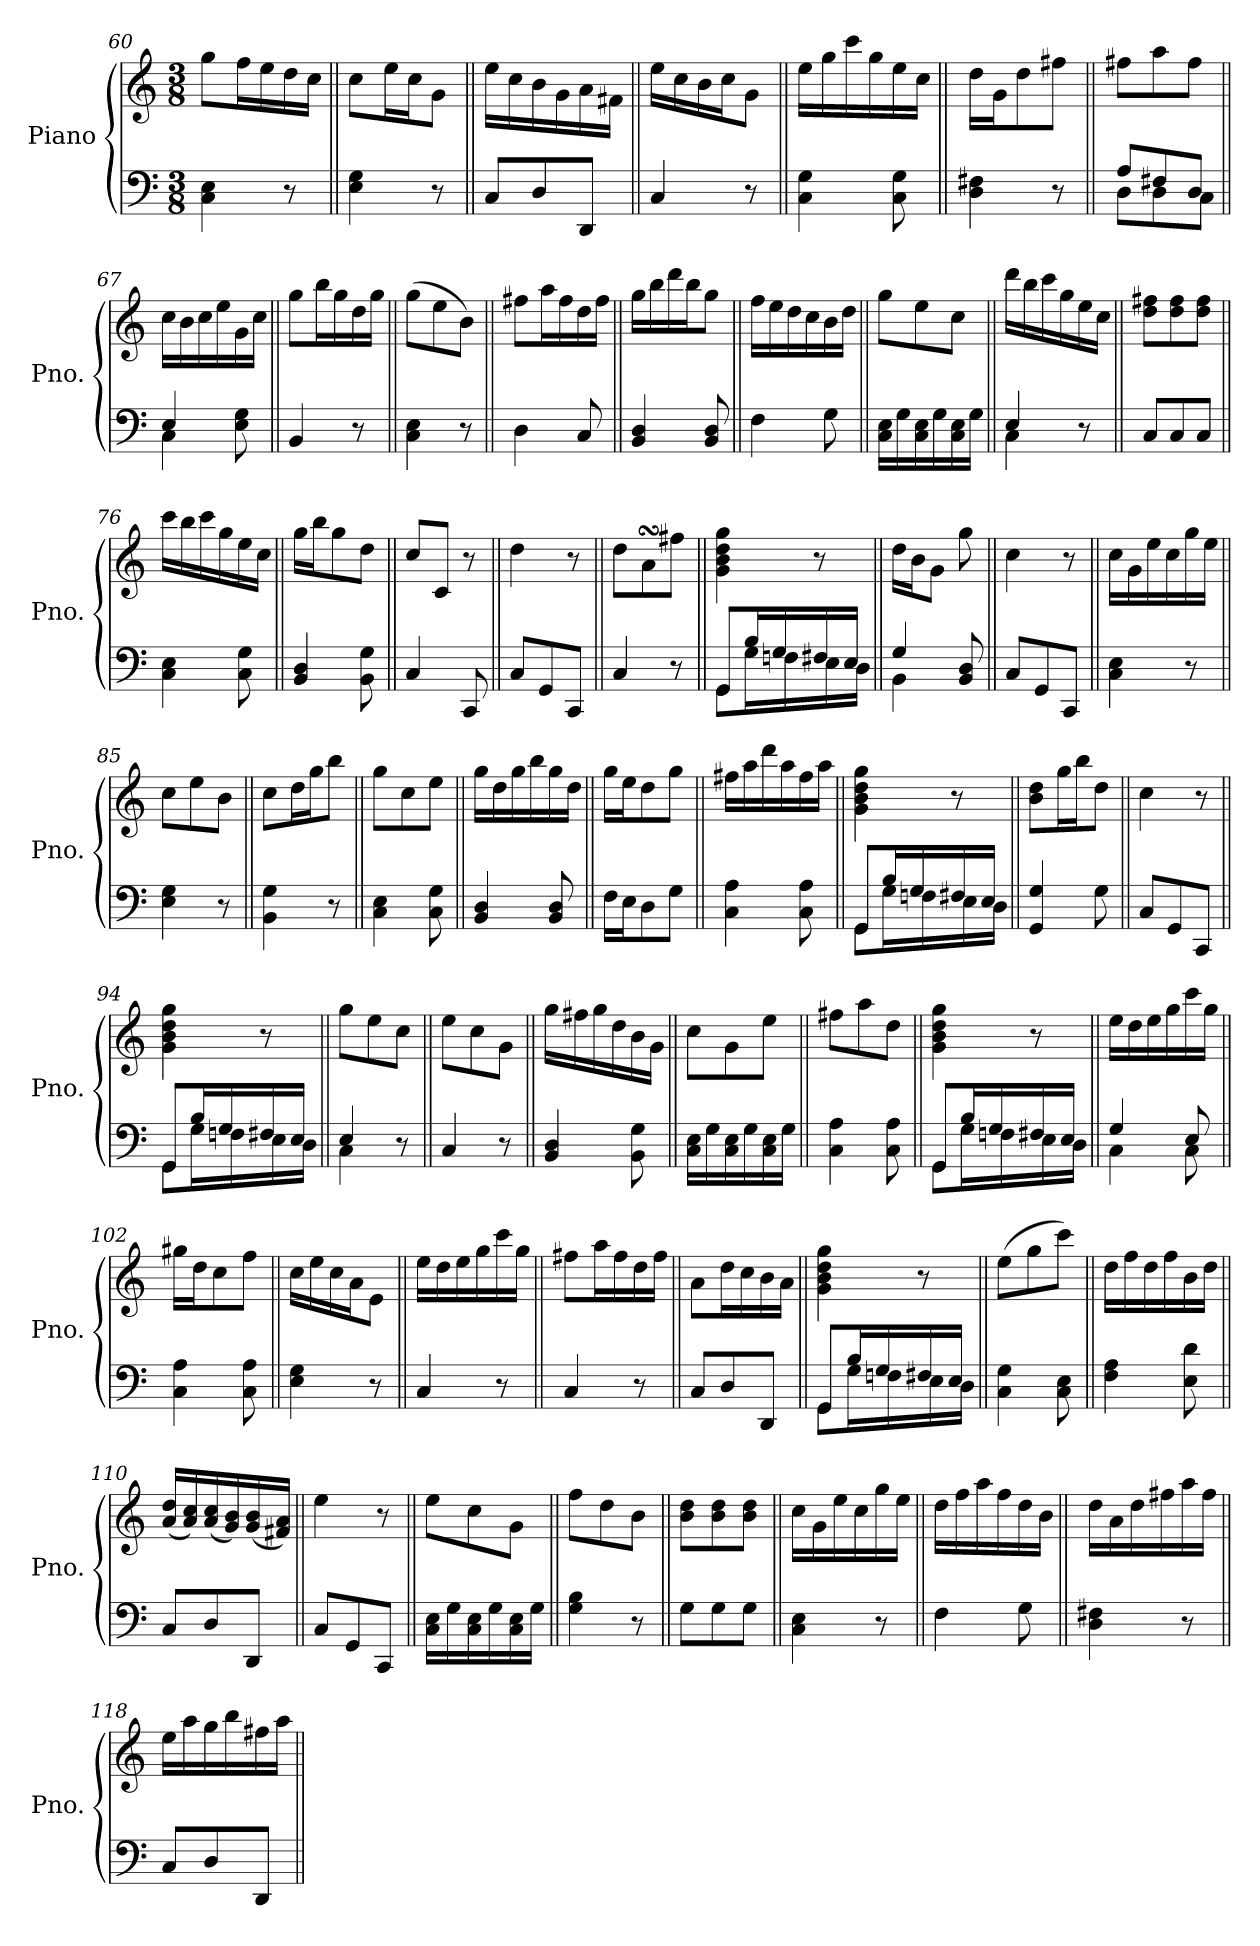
**kern	**kern
*part1	*part1
*staff2	*staff1
*I"Piano	*
*I'Pno.	*
*clefF4	*clefG2
*k[]	*k[]
*M3/8	*M3/8
=60	=60
4C\ 4E\	8gg\L
.	16ff\L
.	16ee\
8r	16dd\
.	16cc\JJ
=61||	=61||
4E\ 4G\	8cc\L
.	16ee\L
.	16cc\J
8r	8g\J
=62||	=62||
8C/L	16ee\LL
.	16cc\
8D/	16b\
.	16g\
8DD/J	16a\
.	16f#X\JJ
=63||	=63||
4C/	16ee\LL
.	16cc\
.	16b\
.	16cc\J
8r	8g\J
=64||	=64||
4C\ 4G\	16ee\LL
.	16gg\
.	16ccc\
.	16gg\
8C\ 8G\	16ee\
.	16cc\JJ
=65||	=65||
4D\ 4F#X\	16dd\LL
.	16g\J
.	8dd\
8r	8ff#X\J
=66||	=66||
*^	*
8A/L	8D\L	8ff#X\L
8F#X/	8D\	8aa\
8D/J	8C\J	8ff#\J
=67||	=67||	=67||
4E/	4C\	16cc\LL
.	.	16b\
.	.	16cc\
.	.	16ee\
8E\ 8G\	8ryy	16g\
.	.	16cc\JJ
*v	*v	*
=68||	=68||
4BB/	8gg\L
.	16bb\L
.	16gg\
8r	16dd\
.	16gg\JJ
=69||	=69||
4C\ 4E\	(8gg\L
.	8ee\
8r	8b\J)
=70||	=70||
4D\	8ff#X\L
.	16aa\L
.	16ff#\
8C/	16dd\
.	16ff#\JJ
=71||	=71||
4BB/ 4D/	16gg\LL
.	16bb\
.	16ddd\
.	16bb\J
8BB/ 8D/	8gg\J
=72||	=72||
4F\	16ff\LL
.	16ee\
.	16dd\
.	16cc\
8G\	16b\
.	16dd\JJ
=73||	=73||
16C\ 16E\LL	8gg\L
16G\	.
16C\ 16E\	8ee\
16G\	.
16C\ 16E\	8cc\J
16G\JJ	.
=74||	=74||
*^	*
4E/	4C\	16ddd\LL
.	.	16bb\
.	.	16ccc\
.	.	16gg\
8r	8ryy	16ee\
.	.	16cc\JJ
*v	*v	*
=75||	=75||
8C/L	8dd\ 8ff#X\L
8C/	8dd\ 8ff#\
8C/J	8dd\ 8ff#\J
=76||	=76||
4C\ 4E\	16ccc\LL
.	16bb\
.	16ccc\
.	16gg\
8C\ 8G\	16ee\
.	16cc\JJ
=77||	=77||
4BB/ 4D/	16gg\LL
.	16bb\J
.	8gg\
8BB\ 8G\	8dd\J
=78||	=78||
4C/	8cc\L
.	8c/J
8CC/	8r
=79||	=79||
8C/L	4dd\
8GG/	.
8CC/J	8r
=80||	=80||
4C/	8dd\L
.	8asSSS\
8r	8ff#X\J
=81||	=81||
*^	*
8GG/L	8GG\L	4g\ 4b\ 4dd\ 4gg\
16B/L	16G\L	.
16G/	16Fn\	.
16F#X/	16E\	8r
16E/JJ	16D\JJ	.
=82||	=82||	=82||
4G/	4BB\	16dd\LL
.	.	16b\J
.	.	8g\J
8BB/ 8D/	8ryy	8gg\
*v	*v	*
=83||	=83||
8C/L	4cc\
8GG/	.
8CC/J	8r
=84||	=84||
4C\ 4E\	16cc\LL
.	16g\
.	16ee\
.	16cc\
8r	16gg\
.	16ee\JJ
=85||	=85||
4E\ 4G\	8cc\L
.	8ee\
8r	8b\J
=86||	=86||
4BB\ 4G\	8cc\L
.	16dd\L
.	16gg\J
8r	8bb\J
=87||	=87||
4C\ 4E\	8gg\L
.	8cc\
8C\ 8G\	8ee\J
=88||	=88||
4BB/ 4D/	16gg\LL
.	16dd\
.	16gg\
.	16bb\
8BB/ 8D/	16gg\
.	16dd\JJ
=89||	=89||
16F\LL	16gg\LL
16E\J	16ee\J
8D\	8dd\
8G\J	8gg\J
=90||	=90||
4C\ 4A\	16ff#X\LL
.	16aa\
.	16ddd\
.	16aa\
8C\ 8A\	16ff#\
.	16aa\JJ
=91||	=91||
*^	*
8GG/L	8GG\L	4g\ 4b\ 4dd\ 4gg\
16B/L	16G\L	.
16G/	16Fn\	.
16F#X/	16E\	8r
16E/JJ	16D\JJ	.
*v	*v	*
=92||	=92||
4GG/ 4G/	8b\ 8dd\L
.	16gg\L
.	16bb\J
8G\	8dd\J
=93||	=93||
8C/L	4cc\
8GG/	.
8CC/J	8r
=94||	=94||
*^	*
8GG/L	8GG\L	4g\ 4b\ 4dd\ 4gg\
16B/L	16G\L	.
16G/	16Fn\	.
16F#X/	16E\	8r
16E/JJ	16D\JJ	.
=95||	=95||	=95||
4E/	4C\	8gg\L
.	.	8ee\
8r	8ryy	8cc\J
*v	*v	*
=96||	=96||
4C/	8ee\L
.	8cc\
8r	8g\J
=97||	=97||
4BB/ 4D/	16gg\LL
.	16ff#X\
.	16gg\
.	16dd\
8BB\ 8G\	16b\
.	16g\JJ
=98||	=98||
16C\ 16E\LL	8cc\L
16G\	.
16C\ 16E\	8g\
16G\	.
16C\ 16E\	8ee\J
16G\JJ	.
=99||	=99||
4C\ 4A\	8ff#X\L
.	8aa\
8C\ 8A\	8dd\J
=100||	=100||
*^	*
8GG/L	8GG\L	4g\ 4b\ 4dd\ 4gg\
16B/L	16G\L	.
16G/	16Fn\	.
16F#X/	16E\	8r
16E/JJ	16D\JJ	.
=101||	=101||	=101||
4G/	4C\	16ee\LL
.	.	16dd\
.	.	16ee\
.	.	16gg\
8E/	8C\	16ccc\
.	.	16gg\JJ
*v	*v	*
=102||	=102||
4C\ 4A\	16gg#X\LL
.	16dd\J
.	8cc\
8C\ 8A\	8ff\J
=103||	=103||
4E\ 4G\	16cc\LL
.	16ee\
.	16cc\
.	16a\J
8r	8e\J
=104||	=104||
4C/	16ee\LL
.	16dd\
.	16ee\
.	16gg\
8r	16ccc\
.	16gg\JJ
=105||	=105||
4C/	8ff#X\L
.	16aa\L
.	16ff#\
8r	16dd\
.	16ff#\JJ
=106||	=106||
8C/L	8a\L
8D/	16dd\L
.	16cc\
8DD/J	16b\
.	16a\JJ
=107||	=107||
*^	*
8GG/L	8GG\L	4g\ 4b\ 4dd\ 4gg\
16B/L	16G\L	.
16G/	16Fn\	.
16F#X/	16E\	8r
16E/JJ	16D\JJ	.
*v	*v	*
=108||	=108||
4C\ 4G\	(8ee\L
.	8gg\
8C\ 8E\	8ccc\J)
=109||	=109||
4F\ 4A\	16dd\LL
.	16ff\
.	16dd\
.	16ff\
8E\ 8d\	16b\
.	16dd\JJ
=110||	=110||
8C/L	(16a/ 16dd/LL
.	16a/ 16cc/)
8D/	(16a/ 16cc/
.	16g/ 16b/)
8DD/J	(16g/ 16b/
.	16f#X/ 16a/JJ)
=111||	=111||
8C/L	4ee\
8GG/	.
8CC/J	8r
=112||	=112||
16C\ 16E\LL	8ee\L
16G\	.
16C\ 16E\	8cc\
16G\	.
16C\ 16E\	8g\J
16G\JJ	.
=113||	=113||
4G\ 4B\	8ff\L
.	8dd\
8r	8b\J
=114||	=114||
8G\L	8b\ 8dd\L
8G\	8b\ 8dd\
8G\J	8b\ 8dd\J
=115||	=115||
4C\ 4E\	16cc\LL
.	16g\
.	16ee\
.	16cc\
8r	16gg\
.	16ee\JJ
=116||	=116||
4F\	16dd\LL
.	16ff\
.	16aa\
.	16ff\
8G\	16dd\
.	16b\JJ
=117||	=117||
4D\ 4F#X\	16dd\LL
.	16a\
.	16dd\
.	16ff#X\
8r	16aa\
.	16ff#\JJ
=118||	=118||
8C/L	16ee\LL
.	16aa\
8D/	16gg\
.	16bb\
8DD/J	16ff#X\
.	16aa\JJ
=||	=||
*-	*-
